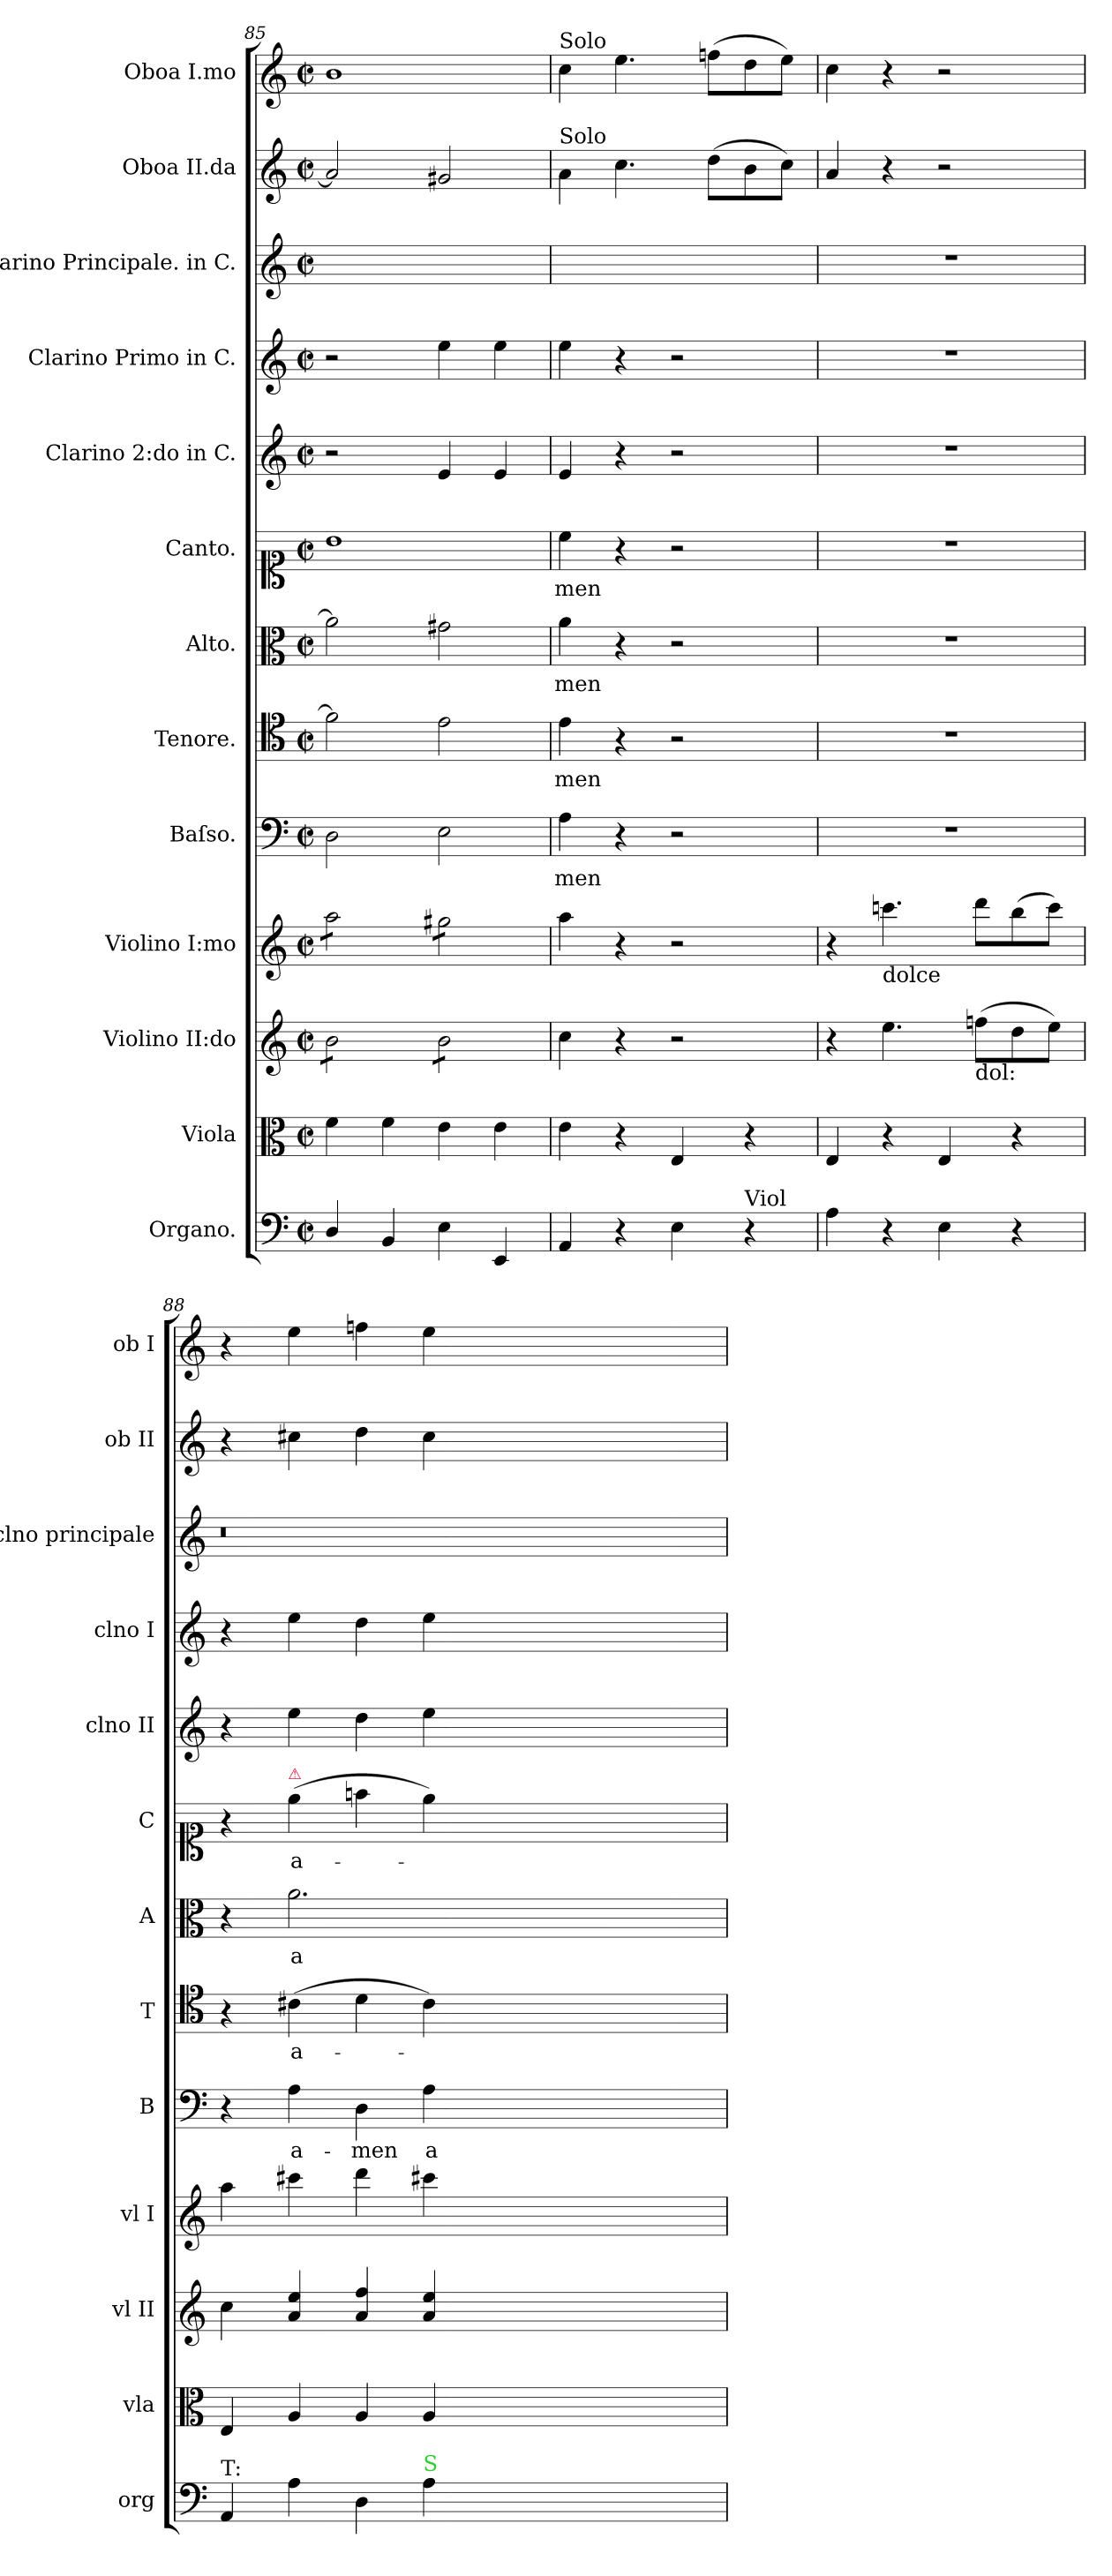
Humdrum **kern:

**kern	**dynam	**kern	**dynam	**kern	**dynam	**kern	**dynam	**kern	**text	**kern	**text	**kern	**text	**kern	**text	**kern	**kern	**kern	**kern	**dynam	**kern	**dynam
*part13	*part13	*part12	*part12	*part11	*part11	*part10	*part10	*part9	*part9	*part8	*part8	*part7	*part7	*part6	*part6	*part5	*part4	*part3	*part2	*part2	*part1	*part1
*staff13	*staff13	*staff12	*staff12	*staff11	*staff11	*staff10	*staff10	*staff9	*staff9	*staff8	*staff8	*staff7	*staff7	*staff6	*staff6	*staff5	*staff4	*staff3	*staff2	*staff2	*staff1	*staff1
*I"Organo.	*	*I"Viola	*	*I"Violino II:do	*	*I"Violino I:mo	*	*I"Baſso.	*	*I"Tenore.	*	*I"Alto.	*	*I"Canto.	*	*I"Clarino 2:do in C.	*I"Clarino Primo in C.	*I"Clarino Principale. in C.	*I"Oboa II.da	*	*I"Oboa I.mo	*
*I'org	*	*I'vla	*	*I'vl II	*	*I'vl I	*	*I'B	*	*I'T	*	*I'A	*	*I'C	*	*I'clno II	*I'clno I	*I'clno principale	*I'ob II	*	*I'ob I	*
*clefF4	*	*clefC3	*	*clefG2	*	*clefG2	*	*clefF4	*	*clefC4	*	*clefC3	*	*clefC1	*	*clefG2	*clefG2	*clefG2	*clefG2	*	*clefG2	*
*k[]	*	*k[]	*	*k[]	*	*k[]	*	*k[]	*	*k[]	*	*k[]	*	*k[]	*	*k[]	*k[]	*k[]	*k[]	*	*k[]	*
*M2/2	*	*M2/2	*	*M2/2	*	*M2/2	*	*M2/2	*	*M2/2	*	*M2/2	*	*M2/2	*	*M2/2	*M2/2	*M2/2	*M2/2	*	*M2/2	*
*met(c|)	*	*met(c|)	*	*met(c|)	*	*met(c|)	*	*met(c|)	*	*met(c|)	*	*met(c|)	*	*met(c|)	*	*met(c|)	*met(c|)	*met(c|)	*met(c|)	*	*met(c|)	*
=85	=85	=85	=85	=85	=85	=85	=85	=85	=85	=85	=85	=85	=85	=85	=85	=85	=85	=85	=85	=85	=85	=85
*	*	*	*	*tremolo	*	*	*	*	*	*	*	*	*	*	*	*	*	*	*	*	*	*
*	*	*	*	*	*	*tremolo	*	*	*	*	*	*	*	*	*	*	*	*	*	*	*	*
4D/	.	4f\	.	8b\L	.	8aa\L	.	2D\	.	2f\]	.	2a\]	.	1b	.	2r	2r	1ryy	2a/]	.	1b	.
.	.	.	.	8b\	.	8aa\	.	.	.	.	.	.	.	.	.	.	.	.	.	.	.	.
4BB/	.	4f\	.	8b\	.	8aa\	.	.	.	.	.	.	.	.	.	.	.	.	.	.	.	.
.	.	.	.	8b\J	.	8aa\J	.	.	.	.	.	.	.	.	.	.	.	.	.	.	.	.
4E\	.	4e\	.	8b\L	.	8gg#X\L	.	2E\	.	2e\	.	2g#X\	.	.	.	4e/	4ee\	.	2g#X/	.	.	.
.	.	.	.	8b\	.	8gg#X\	.	.	.	.	.	.	.	.	.	.	.	.	.	.	.	.
4EE/	.	4e\	.	8b\	.	8gg#X\	.	.	.	.	.	.	.	.	.	4e/	4ee\	.	.	.	.	.
.	.	.	.	8b\J	.	8gg#X\J	.	.	.	.	.	.	.	.	.	.	.	.	.	.	.	.
*	*	*	*	*	*	*Xtremolo	*	*	*	*	*	*	*	*	*	*	*	*	*	*	*	*
*	*	*	*	*Xtremolo	*	*	*	*	*	*	*	*	*	*	*	*	*	*	*	*	*	*
=86	=86	=86	=86	=86	=86	=86	=86	=86	=86	=86	=86	=86	=86	=86	=86	=86	=86	=86	=86	=86	=86	=86
!	!	!	!	!	!	!	!	!	!	!	!	!	!	!	!	!	!	!	!	!	!LO:TX:a:t=Solo	!
!	!	!	!	!	!	!	!	!	!	!	!	!	!	!	!	!	!	!	!LO:TX:a:t=Solo	!	!	!
4AA/	.	4e\	.	4cc\	.	4aa\	.	4A\	-men	4e\	men	4a\	-men	4cc\	-men	4e/	4ee\	1ryy	4a\	.	4cc\	.
4r	.	4r	.	4r	.	4r	.	4r	.	4r	.	4r	.	4r	.	4r	4r	.	4.cc\	.	4.ee\	.
!	!LO:DY:b	!	!	!	!	!	!	!	!	!	!	!	!	!	!	!	!	!	!	!	!	!
4E\	po.	4E/	.	2r	.	2r	.	2r	.	2r	.	2r	.	2r	.	2r	2r	.	.	.	.	.
.	.	.	.	.	.	.	.	.	.	.	.	.	.	.	.	.	.	.	(8dd\L	.	(8ffn\L	.
!LO:TX:a:t=Viol	!	!	!	!	!	!	!	!	!	!	!	!	!	!	!	!	!	!	!	!	!	!
4r	.	4r	.	.	.	.	.	.	.	.	.	.	.	.	.	.	.	.	8b\	.	8dd\	.
.	.	.	.	.	.	.	.	.	.	.	.	.	.	.	.	.	.	.	8cc\J)	.	8ee\J)	.
=87	=87	=87	=87	=87	=87	=87	=87	=87	=87	=87	=87	=87	=87	=87	=87	=87	=87	=87	=87	=87	=87	=87
!	!	!	!	!	!LO:DY:a	!	!	!	!	!	!	!	!	!	!	!	!	!	!	!	!	!
4A\	.	4E/	.	4r	po&colon;	4r	.	1r	.	1r	.	1r	.	1r	.	1r	1r	1r	4a/	.	4cc\	.
!	!	!	!	!	!	!LO:TX:b:t=dolce	!	!	!	!	!	!	!	!	!	!	!	!	!	!	!	!
4r	.	4r	.	4.ee\	.	4.cccn\	.	.	.	.	.	.	.	.	.	.	.	.	4r	.	4r	.
4E\	.	4E/	.	.	.	.	.	.	.	.	.	.	.	.	.	.	.	.	2r	.	2r	.
!	!	!	!	!LO:TX:b:t=dol&colon;	!	!	!	!	!	!	!	!	!	!	!	!	!	!	!	!	!	!
.	.	.	.	(8ffn\L	.	8ddd\L	.	.	.	.	.	.	.	.	.	.	.	.	.	.	.	.
4r	.	4r	.	8dd\	.	(8bb\	.	.	.	.	.	.	.	.	.	.	.	.	.	.	.	.
.	.	.	.	8ee\J)	.	8ccc\J)	.	.	.	.	.	.	.	.	.	.	.	.	.	.	.	.
=88	=88	=88	=88	=88	=88	=88	=88	=88	=88	=88	=88	=88	=88	=88	=88	=88	=88	=88	=88	=88	=88	=88
!LO:TX:a:t=T&colon;	!	!	!	!	!	!	!	!	!	!	!	!	!	!	!	!	!	!	!	!	!	!
!	!	!	!	!	!LO:DY:a	!	!LO:DY:b	!	!	!	!	!	!	!	!	!	!	!	!	!LO:DY:a	!	!
4AA/	.	4E/	.	4cc\	fo&colon;	4aa\	fo&colon;	4r	.	4r	.	4r	.	4r	.	4r	4r	0.r	4r	for	4r	.
!	!	!	!	!	!	!	!	!	!	!	!	!	!	!LO:TX:a:color=crimson:t=⚠	!	!	!	!	!	!	!	!
!	!	!	!LO:DY:b	!	!	!	!	!	!	!	!	!	!	!	!	!	!	!	!	!	!	!LO:DY:b
4A\	.	4A/	fo	4a/ 4ee/	.	4ccc#X\	.	4A\	a-	(4c#X\	a-	2.a\	a-	(4ee\	a-	4ee\	4ee\	.	4cc#X\	.	4ee\	for
4D\	.	4A/	.	4a/ 4ff/	.	4ddd\	.	4D\	-men	4d\	.	.	.	4ffn\	.	4dd\	4dd\	.	4dd\	.	4ffn\	.
!LO:TX:a:color=limegreen:t=S	!	!	!	!	!	!	!	!	!	!	!	!	!	!	!	!	!	!	!	!	!	!
!	!	!	!	!	!	!	!	!	!LO:LY:i	!	!	!	!	!	!	!	!	!	!	!	!	!
4A\	.	4A/	.	4a/ 4ee/	.	4ccc#X\	.	4A\	a-	4c#\)	.	.	.	4ee\)	.	4ee\	4ee\	.	4cc#\	.	4ee\	.
0ryy	.	0ryy	.	0ryy	.	0ryy	.	0ryy	.	0ryy	.	0ryy	.	0ryy	.	0ryy	0ryy	.	0ryy	.	0ryy	.
=	=	=	=	=	=	=	=	=	=	=	=	=	=	=	=	=	=	=	=	=	=	=
*-	*-	*-	*-	*-	*-	*-	*-	*-	*-	*-	*-	*-	*-	*-	*-	*-	*-	*-	*-	*-	*-	*-
